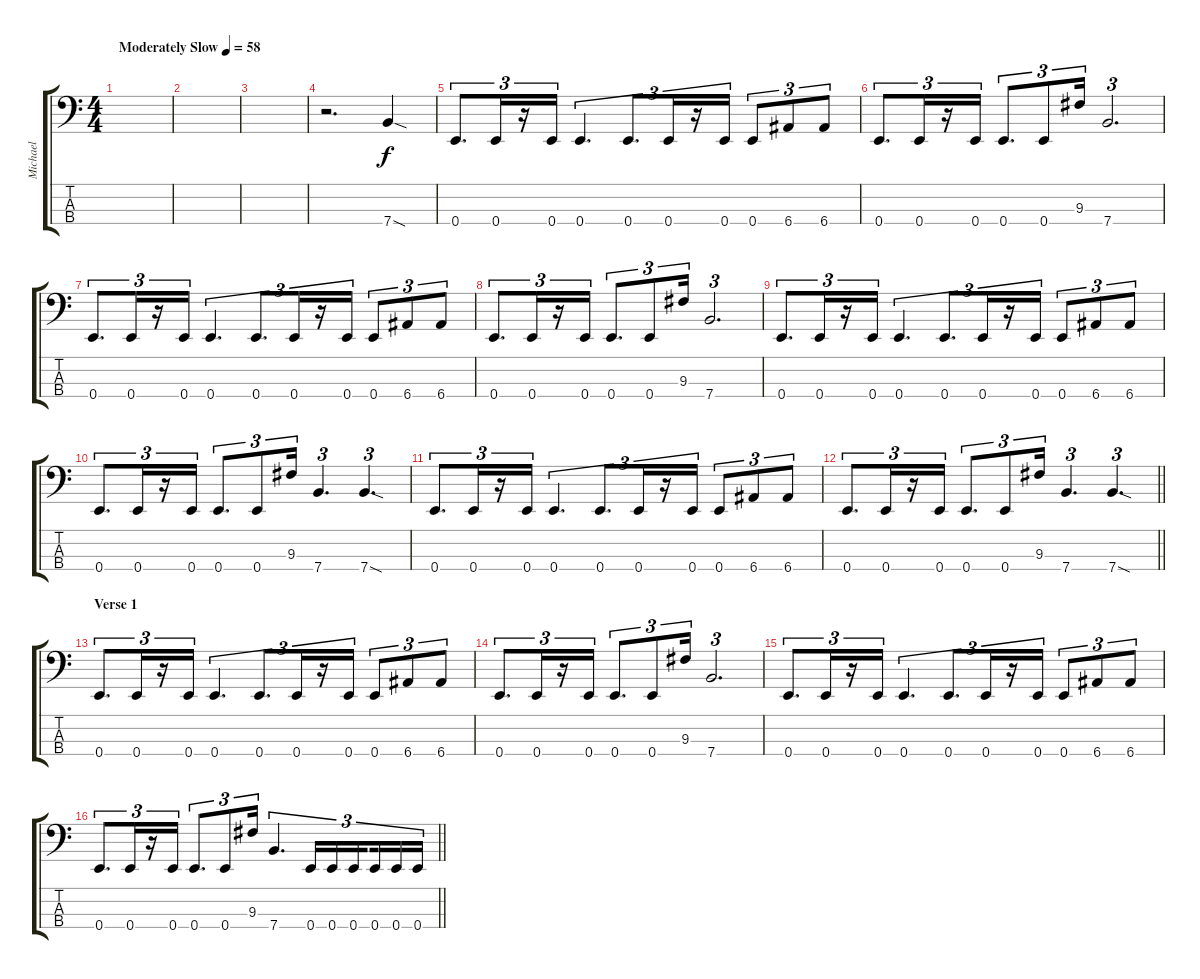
\track ("Michael" "Michael") {instrument electricbassfinger}
\staff {score tabs}
\tuning (G2 D2 A1 E1) {hide}
\ts (4 4)
\tempo (58 "Moderately Slow")
\clef f4
\ks c
|
|
|
r.2{d} 7.4{sod}.4 |
0.4.8{d tu (3 2)} 0.4.16{tu (3 2)} r.16{tu (3 2)} 0.4.16{tu (3 2)} 0.4.4{d tu (3 2)} 0.4.8{d tu (3 2)} 0.4.16{tu (3 2)} r.16{tu (3 2)} 0.4.16{tu (3 2)} 0.4.8{tu (3 2)} 6.4.8{tu (3 2)} 6.4.8{tu (3 2)} |
0.4.8{d tu (3 2)} 0.4.16{tu (3 2)} r.16{tu (3 2)} 0.4.16{tu (3 2)} 0.4.8{d tu (3 2)} 0.4.8{tu (3 2)} 9.3.16{tu (3 2)} 7.4.2{d tu (3 2)} |
0.4.8{d tu (3 2)} 0.4.16{tu (3 2)} r.16{tu (3 2)} 0.4.16{tu (3 2)} 0.4.4{d tu (3 2)} 0.4.8{d tu (3 2)} 0.4.16{tu (3 2)} r.16{tu (3 2)} 0.4.16{tu (3 2)} 0.4.8{tu (3 2)} 6.4.8{tu (3 2)} 6.4.8{tu (3 2)} |
0.4.8{d tu (3 2)} 0.4.16{tu (3 2)} r.16{tu (3 2)} 0.4.16{tu (3 2)} 0.4.8{d tu (3 2)} 0.4.8{tu (3 2)} 9.3.16{tu (3 2)} 7.4.2{d tu (3 2)} |
0.4.8{d tu (3 2)} 0.4.16{tu (3 2)} r.16{tu (3 2)} 0.4.16{tu (3 2)} 0.4.4{d tu (3 2)} 0.4.8{d tu (3 2)} 0.4.16{tu (3 2)} r.16{tu (3 2)} 0.4.16{tu (3 2)} 0.4.8{tu (3 2)} 6.4.8{tu (3 2)} 6.4.8{tu (3 2)} |
0.4.8{d tu (3 2)} 0.4.16{tu (3 2)} r.16{tu (3 2)} 0.4.16{tu (3 2)} 0.4.8{d tu (3 2)} 0.4.8{tu (3 2)} 9.3.16{tu (3 2)} 7.4.4{d tu (3 2)} 7.4{sod}.4{d tu (3 2)} |
0.4.8{d tu (3 2)} 0.4.16{tu (3 2)} r.16{tu (3 2)} 0.4.16{tu (3 2)} 0.4.4{d tu (3 2)} 0.4.8{d tu (3 2)} 0.4.16{tu (3 2)} r.16{tu (3 2)} 0.4.16{tu (3 2)} 0.4.8{tu (3 2)} 6.4.8{tu (3 2)} 6.4.8{tu (3 2)} |
\barLineRight lightlight
0.4.8{d tu (3 2)} 0.4.16{tu (3 2)} r.16{tu (3 2)} 0.4.16{tu (3 2)} 0.4.8{d tu (3 2)} 0.4.8{tu (3 2)} 9.3.16{tu (3 2)} 7.4.4{d tu (3 2)} 7.4{sod}.4{d tu (3 2)} |
\section ("" "Verse 1")
0.4.8{d tu (3 2)} 0.4.16{tu (3 2)} r.16{tu (3 2)} 0.4.16{tu (3 2)} 0.4.4{d tu (3 2)} 0.4.8{d tu (3 2)} 0.4.16{tu (3 2)} r.16{tu (3 2)} 0.4.16{tu (3 2)} 0.4.8{tu (3 2)} 6.4.8{tu (3 2)} 6.4.8{tu (3 2)} |
0.4.8{d tu (3 2)} 0.4.16{tu (3 2)} r.16{tu (3 2)} 0.4.16{tu (3 2)} 0.4.8{d tu (3 2)} 0.4.8{tu (3 2)} 9.3.16{tu (3 2)} 7.4.2{d tu (3 2)} |
0.4.8{d tu (3 2)} 0.4.16{tu (3 2)} r.16{tu (3 2)} 0.4.16{tu (3 2)} 0.4.4{d tu (3 2)} 0.4.8{d tu (3 2)} 0.4.16{tu (3 2)} r.16{tu (3 2)} 0.4.16{tu (3 2)} 0.4.8{tu (3 2)} 6.4.8{tu (3 2)} 6.4.8{tu (3 2)} |
\barLineRight lightlight
0.4.8{d tu (3 2)} 0.4.16{tu (3 2)} r.16{tu (3 2)} 0.4.16{tu (3 2)} 0.4.8{d tu (3 2)} 0.4.8{tu (3 2)} 9.3.16{tu (3 2)} 7.4.4{d tu (3 2)} 0.4.16{tu (3 2)} 0.4.16{tu (3 2)} 0.4.16{tu (3 2) beam splitsecondary} 0.4.16{tu (3 2)} 0.4.16{tu (3 2)} 0.4.16{tu (3 2)}
